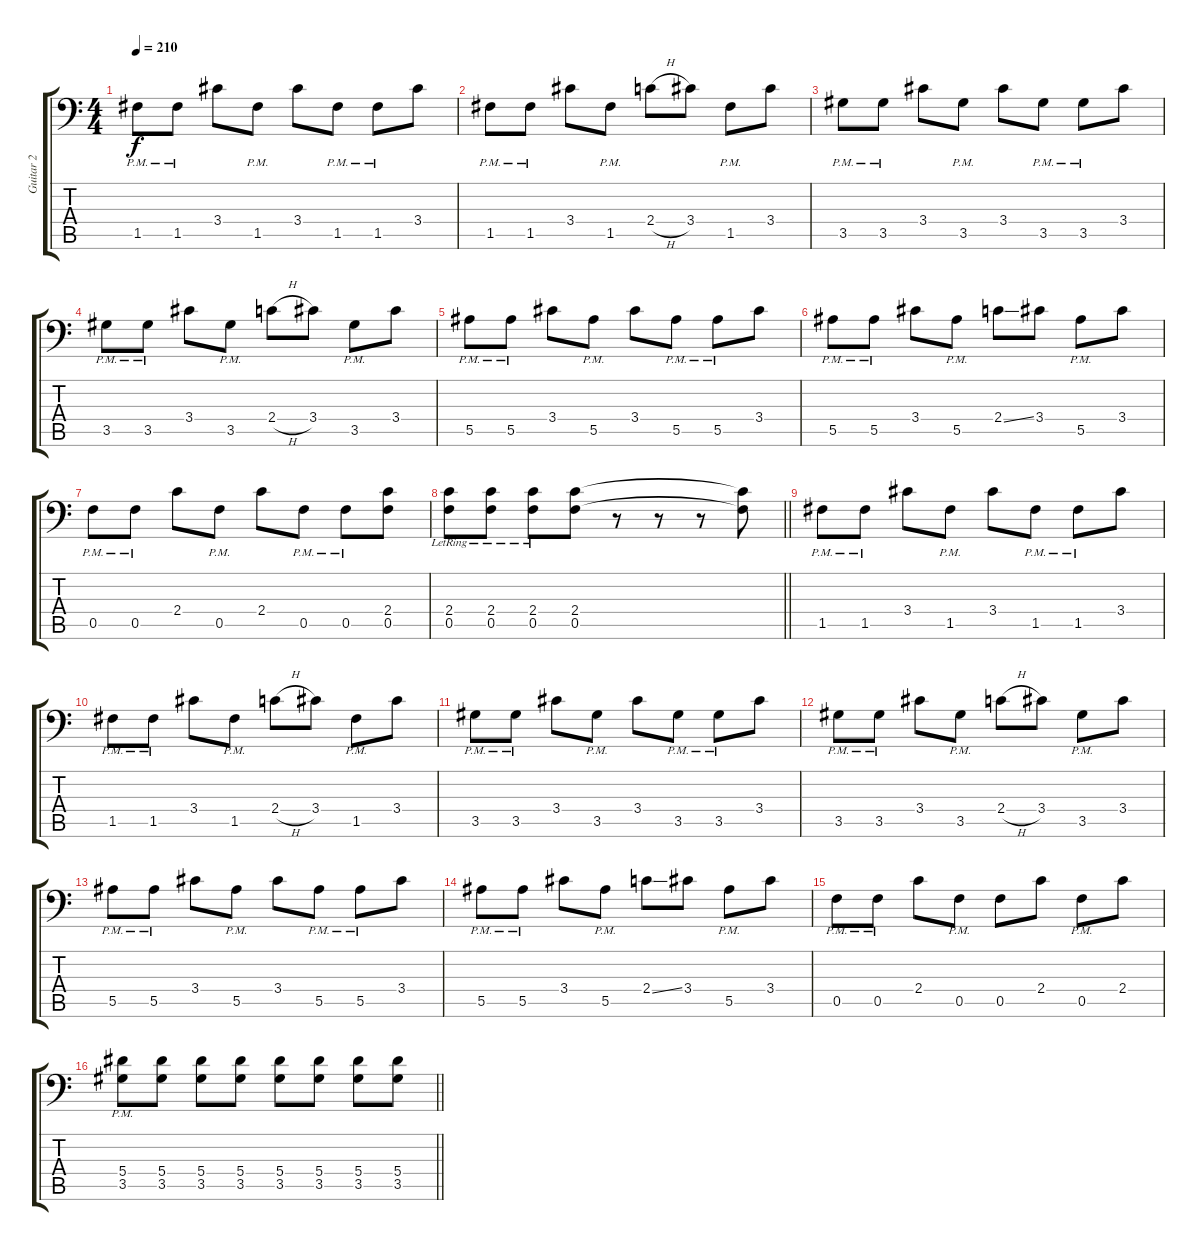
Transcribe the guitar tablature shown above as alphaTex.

\track ("Guitar 2" "Guitar 2") {instrument distortionguitar}
\staff {score tabs}
\tuning (C4 G3 Eb3 Bb2 F2 Bb1) {hide}
\ts (4 4)
\tempo 210
\clef f4
\ks c
1.5{pm}.8{dy f} 1.5{pm}.8 3.4.8 1.5{pm}.8 3.4.8 1.5{pm}.8 1.5{pm}.8 3.4.8 |
1.5{pm}.8 1.5{pm}.8 3.4.8 1.5{pm}.8 2.4{h}.8 3.4.8 1.5{pm}.8 3.4.8 |
3.5{pm}.8 3.5{pm}.8 3.4.8 3.5{pm}.8 3.4.8 3.5{pm}.8 3.5{pm}.8 3.4.8 |
3.5{pm}.8 3.5{pm}.8 3.4.8 3.5{pm}.8 2.4{h}.8 3.4.8 3.5{pm}.8 3.4.8 |
5.5{pm}.8 5.5{pm}.8 3.4.8 5.5{pm}.8 3.4.8 5.5{pm}.8 5.5{pm}.8 3.4.8 |
5.5{pm}.8 5.5{pm}.8 3.4.8 5.5{pm}.8 2.4{ss}.8 3.4.8 5.5{pm}.8 3.4.8 |
0.5{pm}.8 0.5{pm}.8 2.4.8 0.5{pm}.8 2.4.8 0.5{pm}.8 0.5{pm}.8 (2.4 0.5).8 |
\barLineRight lightlight
(2.4 0.5{lr}).8 (2.4 0.5{lr}).8 (2.4 0.5{lr}).8 (2.4 0.5).8 r.8 r.8 r.8 (2.4{t} 0.5{t}).8 |
1.5{pm}.8 1.5{pm}.8 3.4.8 1.5{pm}.8 3.4.8 1.5{pm}.8 1.5{pm}.8 3.4.8 |
1.5{pm}.8 1.5{pm}.8 3.4.8 1.5{pm}.8 2.4{h}.8 3.4.8 1.5{pm}.8 3.4.8 |
3.5{pm}.8 3.5{pm}.8 3.4.8 3.5{pm}.8 3.4.8 3.5{pm}.8 3.5{pm}.8 3.4.8 |
3.5{pm}.8 3.5{pm}.8 3.4.8 3.5{pm}.8 2.4{h}.8 3.4.8 3.5{pm}.8 3.4.8 |
5.5{pm}.8 5.5{pm}.8 3.4.8 5.5{pm}.8 3.4.8 5.5{pm}.8 5.5{pm}.8 3.4.8 |
5.5{pm}.8 5.5{pm}.8 3.4.8 5.5{pm}.8 2.4{ss}.8 3.4.8 5.5{pm}.8 3.4.8 |
0.5{pm}.8 0.5{pm}.8 2.4.8 0.5{pm}.8 0.5.8 2.4.8 0.5{pm}.8 2.4.8 |
\barLineRight lightlight
(5.4 3.5{pm}).8 (5.4 3.5).8 (5.4 3.5).8 (5.4 3.5).8 (5.4 3.5).8 (5.4 3.5).8 (5.4 3.5).8 (5.4 3.5).8
